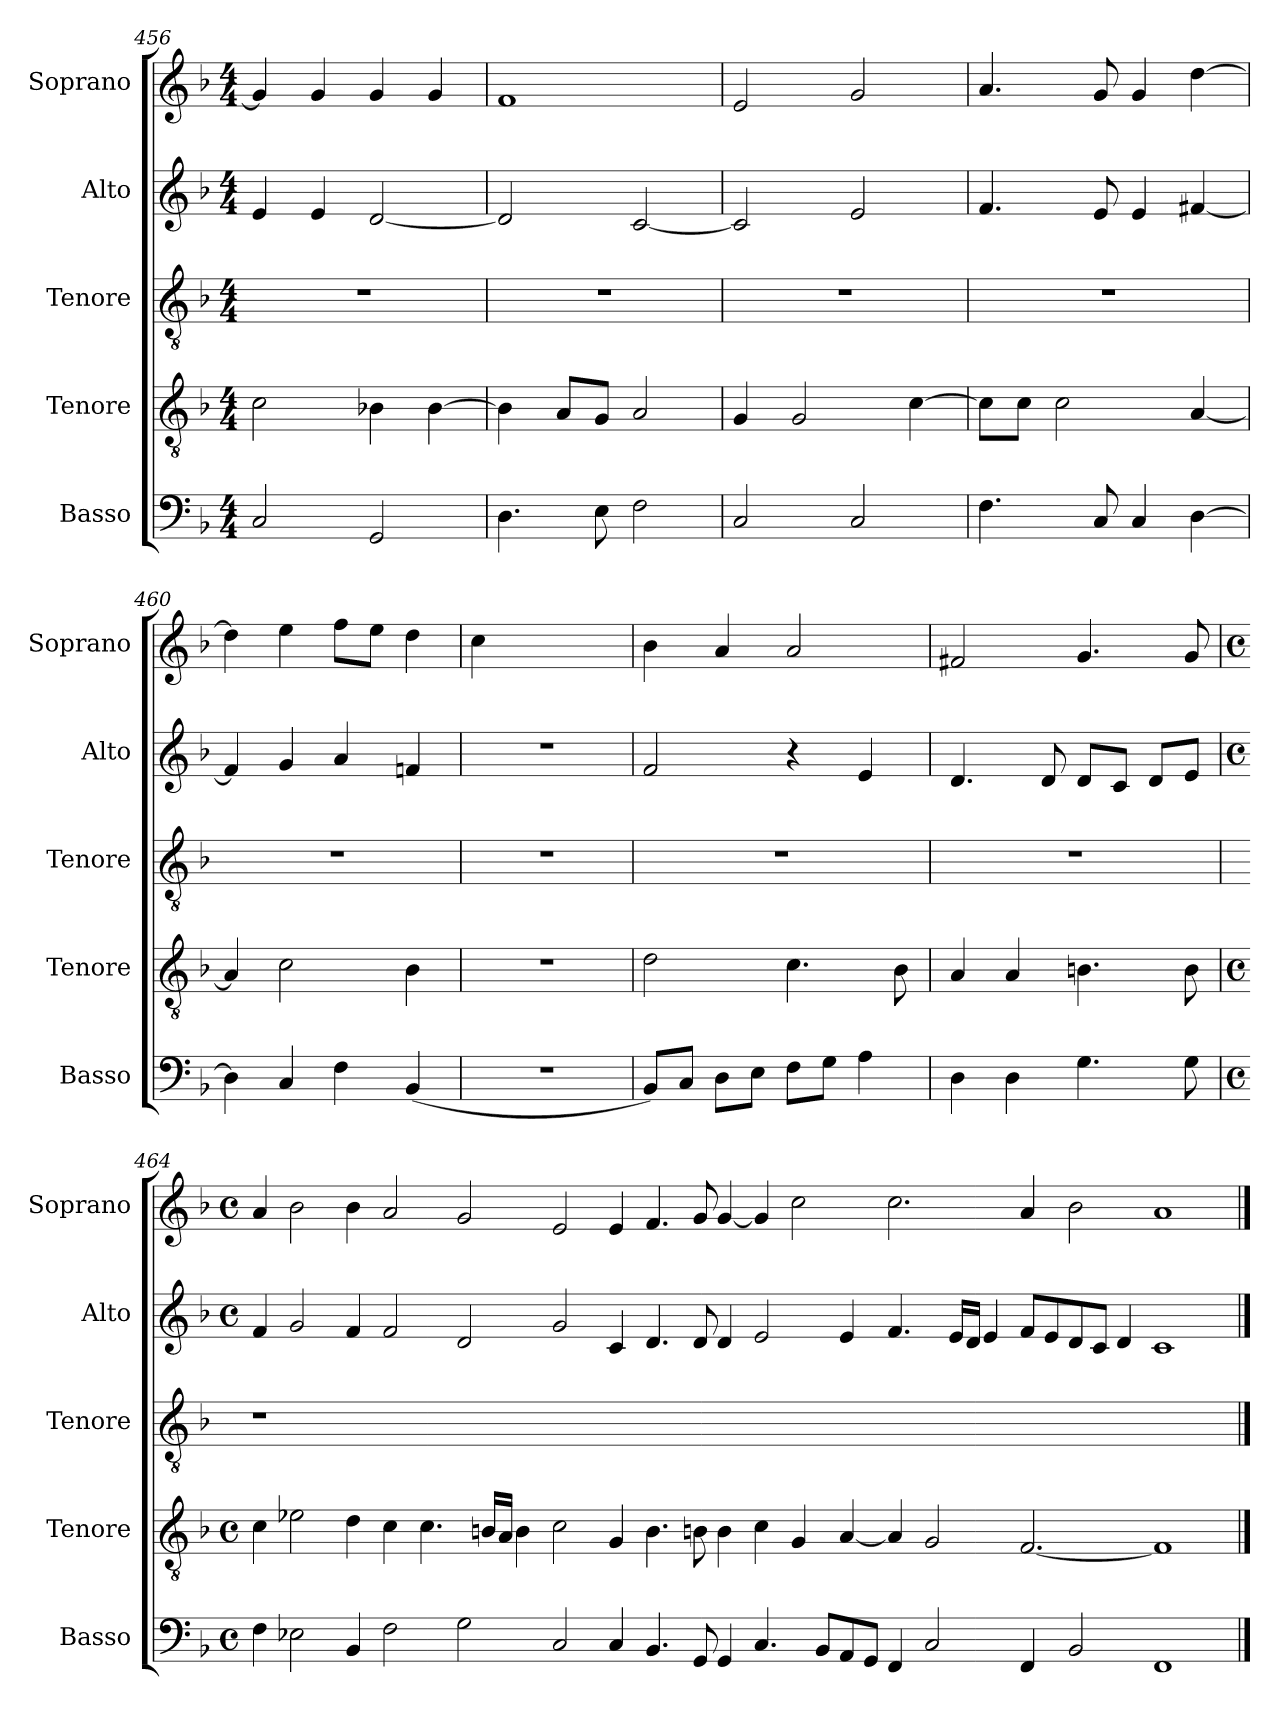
**kern	**kern	**kern	**kern	**kern
*part5	*part4	*part3	*part2	*part1
*staff5	*staff4	*staff3	*staff2	*staff1
*I"Basso	*I"Tenore	*I"Tenore	*I"Alto	*I"Soprano
*I'Basso	*I'Tenore	*I'Tenore	*I'Alto	*I'Soprano
*clefF4	*clefGv2	*clefGv2	*clefG2	*clefG2
*k[b-]	*k[b-]	*k[b-]	*k[b-]	*k[b-]
*F:	*F:	*F:	*F:	*F:
*M4/4	*M4/4	*M4/4	*M4/4	*M4/4
=456	=456	=456	=456	=456
2C/	2c\	1r	4e/	4g/]
.	.	.	4e/	4g/
2GG/	4B-X\	.	[<2d/	4g/
.	[<4B-\	.	.	4g/
!!LO:PB:g=z
=457	=457	=457	=457	=457
4.D\	4B-\]	1r	2d/]	1f
.	8A/L	.	.	.
8E\	8G/J	.	.	.
2F\	2A/	.	[<2c/	.
=458	=458	=458	=458	=458
2C/	4G/	1r	2c/]	2e/
.	2G/	.	.	.
2C/	.	.	2e/	2g/
.	[>4c\	.	.	.
=459	=459	=459	=459	=459
4.F\	8c\L]	1r	4.f/	4.a/
.	8c\J	.	.	.
.	2c\	.	.	.
8C/	.	.	8e/	8g/
4C/	.	.	4e/	4g/
[>4D\	[<4A/	.	[<4f#X/	[>4dd\
=460	=460	=460	=460	=460
4D\]	4A/]	1r	4f#/]	4dd\]
4C/	2c\	.	4g/	4ee\
4F\	.	.	4a/	8ff\L
.	.	.	.	8ee\J
(<4BB-/	4B-\	.	4fn/	4dd\
=461	=461	=461	=461	=461
1r	1r	1r	1r	4cc\
.	.	.	.	2.ryy
=462	=462	=462	=462	=462
8BB-/L)	2d\	1r	2f/	4b-\
8C/J	.	.	.	.
8D\L	.	.	.	4a/
8E\J	.	.	.	.
8F\L	4.c\	.	4r	2a/
8G\J	.	.	.	.
4A\	.	.	4e/	.
.	8B-\	.	.	.
=463	=463	=463	=463	=463
4D\	4A/	1r	4.d/	2f#X/
4D\	4A/	.	.	.
.	.	.	8d/	.
4.G\	4.Bn\	.	8d/L	4.g/
.	.	.	8c/J	.
.	.	.	8d/L	.
8G\	8B\	.	8e/J	8g/
!!LO:LB:g=z
=464	=464	=464	=464	=464
*M4/4	*M4/4	*	*M4/4	*M4/4
*met(c)	*met(c)	*	*met(c)	*met(c)
4F\	4c\	1r	4f/	4a/
2E-X\	2e-X\	.	2g/	2b-\
4BB-/	4d\	.	4f/	4b-\
2F\	4c\	00ryy	2f/	2a/
.	4.c\	.	.	.
2G\	.	.	2d/	2g/
.	16Bn/LL	.	.	.
.	16A/JJ	.	.	.
.	4B\	.	.	.
2C/	2c\	.	2g/	2e/
4C/	4G/	.	4c/	4e/
4.BB-/	4.B\	.	4.d/	4.f/
8GG/	8Bn\	.	8d/	8g/
4GG/	4B\	.	4d/	[<4g/
4.C/	4c\	.	2e/	4g/]
.	4G/	.	.	2cc\
8BB-/L	.	.	.	.
8AA/	[<4A/	.	4e/	.
8GG/J	.	.	.	.
4FF/	4A/]	.	4.f/	2.cc\
2C/	2G/	.	.	.
.	.	.	16e/LL	.
.	.	.	16d/JJ	.
.	.	.	4e/	.
4FF/	[<2.F/	1..ryy	8f/L	4a/
.	.	.	8e/	.
2BB-/	.	.	8d/	2b-\
.	.	.	8c/J	.
.	.	.	4d/	.
1FF	1F]	.	1c	1a
==	==	==	==	==
*-	*-	*-	*-	*-
